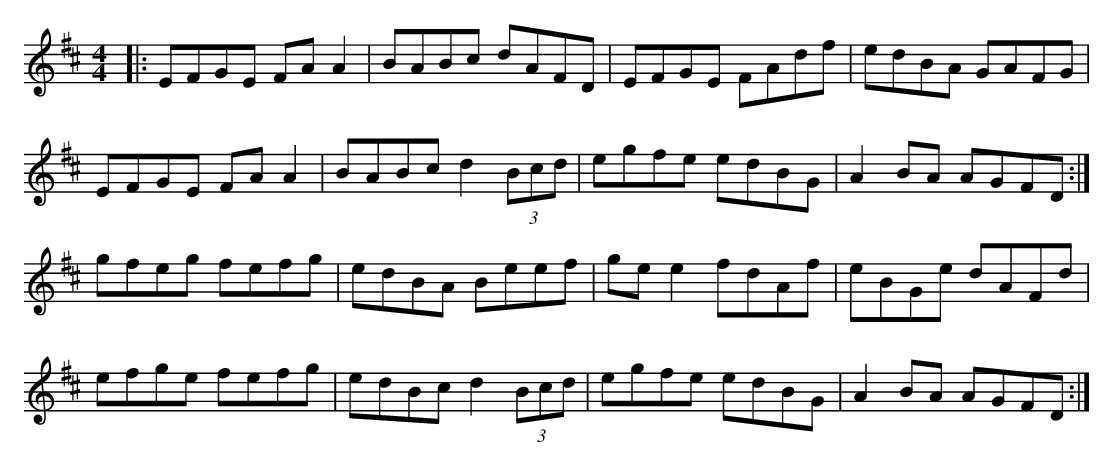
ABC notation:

X:1
M:4/4
K:Edor
|:EFGE FA A2|BABc dAFD|EFGE FAdf|edBA GAFG|
EFGE FA A2|BABc d2 (3Bcd|egfe edBG|A2 BA AGFD:|
gfeg fefg|edBA Beef|ge e2 fdAf|eBGe dAFd|
efge fefg|edBc d2 (3 Bcd|egfe edBG|A2 BA AGFD:|
